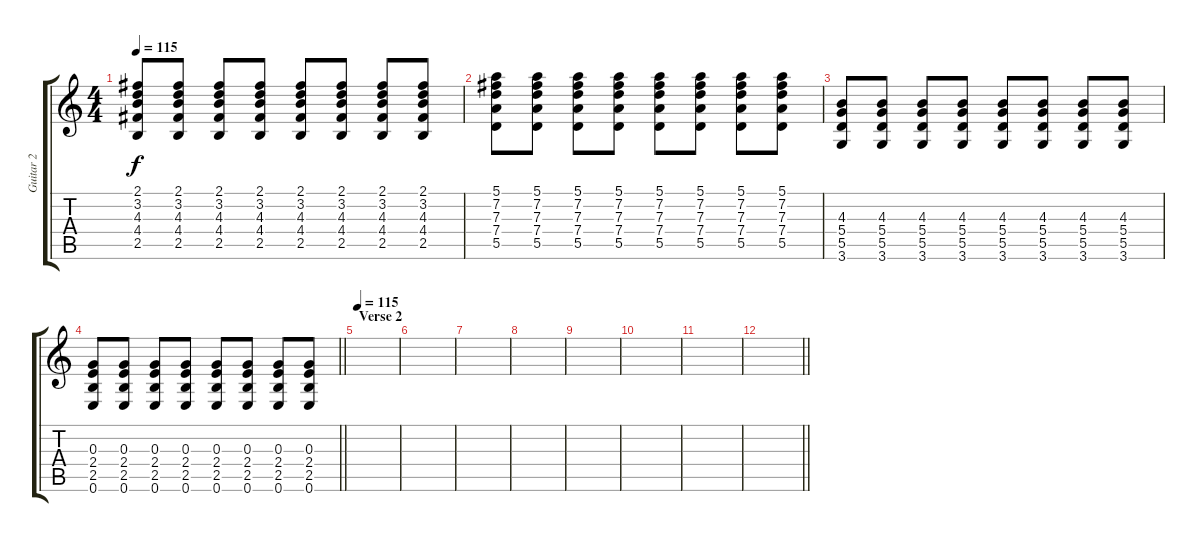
\track ("Guitar 2" "Guitar 2") {instrument acousticguitarsteel}
\staff {score tabs}
\tuning (E4 B3 G3 D3 A2 E2) {hide}
\ts (4 4)
\tempo 115
\clef g2
\ks c
(2.1 3.2 4.3 4.4 2.5).8{dy f} (2.1 3.2 4.3 4.4 2.5).8 (2.1 3.2 4.3 4.4 2.5).8 (2.1 3.2 4.3 4.4 2.5).8 (2.1 3.2 4.3 4.4 2.5).8 (2.1 3.2 4.3 4.4 2.5).8 (2.1 3.2 4.3 4.4 2.5).8 (2.1 3.2 4.3 4.4 2.5).8 |
(5.1 7.2 7.3 7.4 5.5).8 (5.1 7.2 7.3 7.4 5.5).8 (5.1 7.2 7.3 7.4 5.5).8 (5.1 7.2 7.3 7.4 5.5).8 (5.1 7.2 7.3 7.4 5.5).8 (5.1 7.2 7.3 7.4 5.5).8 (5.1 7.2 7.3 7.4 5.5).8 (5.1 7.2 7.3 7.4 5.5).8 |
(4.3 5.4 5.5 3.6).8 (4.3 5.4 5.5 3.6).8 (4.3 5.4 5.5 3.6).8 (4.3 5.4 5.5 3.6).8 (4.3 5.4 5.5 3.6).8 (4.3 5.4 5.5 3.6).8 (4.3 5.4 5.5 3.6).8 (4.3 5.4 5.5 3.6).8 |
\barLineRight lightlight
(0.3 2.4 2.5 0.6).8 (0.3 2.4 2.5 0.6).8 (0.3 2.4 2.5 0.6).8 (0.3 2.4 2.5 0.6).8 (0.3 2.4 2.5 0.6).8 (0.3 2.4 2.5 0.6).8 (0.3 2.4 2.5 0.6).8 (0.3 2.4 2.5 0.6).8 |
\section ("" "Verse 2")
\tempo 115
|
|
|
|
|
|
|
\barLineRight lightlight
